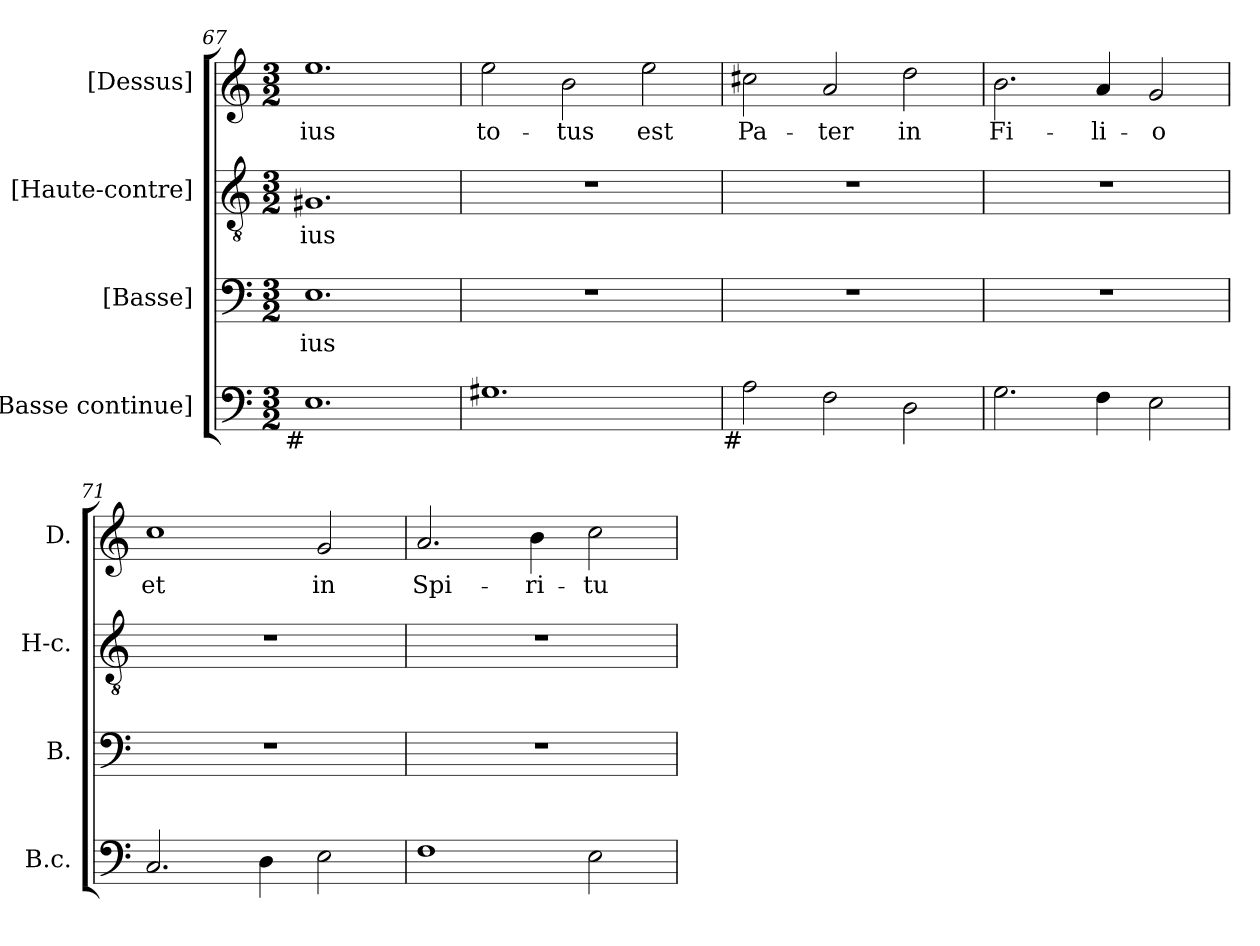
**kern	**kern	**text	**kern	**text	**kern	**text
*part4	*part3	*part3	*part2	*part2	*part1	*part1
*staff4	*staff3	*staff3	*staff2	*staff2	*staff1	*staff1
*I"[Basse continue]	*I"[Basse]	*	*I"[Haute-contre]	*	*I"[Dessus]	*
*I'B.c.	*I'B.	*	*I'H-c.	*	*I'D.	*
*clefF4	*clefF4	*	*clefGv2	*	*clefG2	*
*	*	*	*ITrd7c12	*	*	*
*k[]	*k[]	*	*k[]	*	*k[]	*
*a:	*a:	*	*a:	*	*a:	*
*M3/2	*M3/2	*	*M3/2	*	*M3/2	*
=67	=67	=67	=67	=67	=67	=67
!	!	!LO:LY:b:color=#000000	!	!	!	!
!	!	!	!	!LO:LY:b:color=#000000	!	!
!LO:TX:b:rj:t=#	!	!	!	!	!	!
!	!	!	!	!	!	!LO:LY:b:color=#000000
1.Ei	1.Ei	-ius	1.GG#Xi	-ius	1.eei	-ius
!!LO:LB:g=z
=68	=68	=68	=68	=68	=68	=68
!	!LO:N:vis=1	!	!LO:N:vis=1	!	!	!
!	!	!	!	!	!	!LO:LY:b:color=#000000
1.G#Xi	1.r	.	1.r	.	2eei\	to-
!	!	!	!	!	!	!LO:LY:b:color=#000000
.	.	.	.	.	2bi\	-tus
!	!	!	!	!	!	!LO:LY:b:color=#000000
.	.	.	.	.	2eei\	est
=69	=69	=69	=69	=69	=69	=69
!	!LO:N:vis=1	!	!LO:N:vis=1	!	!	!
!LO:TX:b:rj:t=#	!	!	!	!	!	!
!	!	!	!	!	!	!LO:LY:b:color=#000000
2Ai\	1.r	.	1.r	.	2cc#Xi\	Pa-
!	!	!	!	!	!	!LO:LY:b:color=#000000
2Fi\	.	.	.	.	2ai/	-ter
!	!	!	!	!	!	!LO:LY:b:color=#000000
2Di\	.	.	.	.	2ddi\	in
=70	=70	=70	=70	=70	=70	=70
!	!LO:N:vis=1	!	!LO:N:vis=1	!	!	!
!	!	!	!	!	!	!LO:LY:b:color=#000000
2.Gi\	1.r	.	1.r	.	2.bi\	Fi-
!	!	!	!	!	!	!LO:LY:b:color=#000000
4Fi\	.	.	.	.	4ai/	-li-
!	!	!	!	!	!	!LO:LY:b:color=#000000
2Ei\	.	.	.	.	2gi/	-o
=71	=71	=71	=71	=71	=71	=71
!	!LO:N:vis=1	!	!LO:N:vis=1	!	!	!
!	!	!	!	!	!	!LO:LY:b:color=#000000
2.Ci/	1.r	.	1.r	.	1cci	et
4Di\	.	.	.	.	.	.
!	!	!	!	!	!	!LO:LY:b:color=#000000
2Ei\	.	.	.	.	2gi/	in
=72	=72	=72	=72	=72	=72	=72
!	!LO:N:vis=1	!	!LO:N:vis=1	!	!	!
!	!	!	!	!	!	!LO:LY:b:color=#000000
1Fi	1.r	.	1.r	.	2.ai/	Spi-
!	!	!	!	!	!	!LO:LY:b:color=#000000
.	.	.	.	.	4bi\	-ri-
!	!	!	!	!	!	!LO:LY:b:color=#000000
2Ei\	.	.	.	.	2cci\	-tu
=	=	=	=	=	=	=
*-	*-	*-	*-	*-	*-	*-
